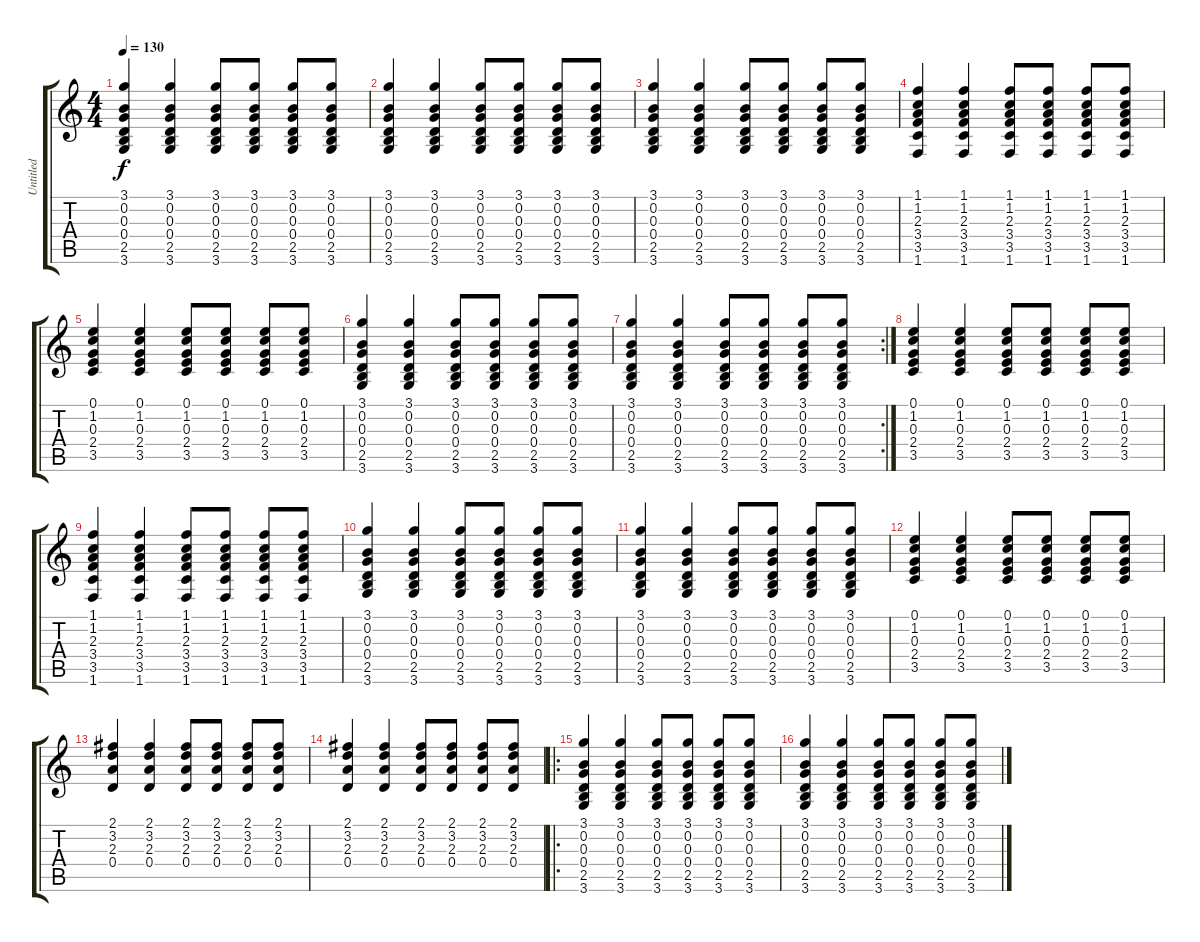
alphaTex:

\track ("Untitled" "Untitled") {instrument acousticguitarnylon}
\staff {score tabs}
\tuning (E4 B3 G3 D3 A2 E2) {hide}
\ts (4 4)
\tempo 130
\clef g2
\ks c
(3.1 0.2 0.3 0.4 2.5 3.6).4{dy f} (3.1 0.2 0.3 0.4 2.5 3.6).4 (3.1 0.2 0.3 0.4 2.5 3.6).8 (3.1 0.2 0.3 0.4 2.5 3.6).8 (3.1 0.2 0.3 0.4 2.5 3.6).8 (3.1 0.2 0.3 0.4 2.5 3.6).8 |
(3.1 0.2 0.3 0.4 2.5 3.6).4 (3.1 0.2 0.3 0.4 2.5 3.6).4 (3.1 0.2 0.3 0.4 2.5 3.6).8 (3.1 0.2 0.3 0.4 2.5 3.6).8 (3.1 0.2 0.3 0.4 2.5 3.6).8 (3.1 0.2 0.3 0.4 2.5 3.6).8 |
(3.1 0.2 0.3 0.4 2.5 3.6).4 (3.1 0.2 0.3 0.4 2.5 3.6).4 (3.1 0.2 0.3 0.4 2.5 3.6).8 (3.1 0.2 0.3 0.4 2.5 3.6).8 (3.1 0.2 0.3 0.4 2.5 3.6).8 (3.1 0.2 0.3 0.4 2.5 3.6).8 |
(1.1 1.2 2.3 3.4 3.5 1.6).4 (1.1 1.2 2.3 3.4 3.5 1.6).4 (1.1 1.2 2.3 3.4 3.5 1.6).8 (1.1 1.2 2.3 3.4 3.5 1.6).8 (1.1 1.2 2.3 3.4 3.5 1.6).8 (1.1 1.2 2.3 3.4 3.5 1.6).8 |
(0.1 1.2 0.3 2.4 3.5).4 (0.1 1.2 0.3 2.4 3.5).4 (0.1 1.2 0.3 2.4 3.5).8 (0.1 1.2 0.3 2.4 3.5).8 (0.1 1.2 0.3 2.4 3.5).8 (0.1 1.2 0.3 2.4 3.5).8 |
(3.1 0.2 0.3 0.4 2.5 3.6).4 (3.1 0.2 0.3 0.4 2.5 3.6).4 (3.1 0.2 0.3 0.4 2.5 3.6).8 (3.1 0.2 0.3 0.4 2.5 3.6).8 (3.1 0.2 0.3 0.4 2.5 3.6).8 (3.1 0.2 0.3 0.4 2.5 3.6).8 |
\rc 2
(3.1 0.2 0.3 0.4 2.5 3.6).4 (3.1 0.2 0.3 0.4 2.5 3.6).4 (3.1 0.2 0.3 0.4 2.5 3.6).8 (3.1 0.2 0.3 0.4 2.5 3.6).8 (3.1 0.2 0.3 0.4 2.5 3.6).8 (3.1 0.2 0.3 0.4 2.5 3.6).8 |
(0.1 1.2 0.3 2.4 3.5).4 (0.1 1.2 0.3 2.4 3.5).4 (0.1 1.2 0.3 2.4 3.5).8 (0.1 1.2 0.3 2.4 3.5).8 (0.1 1.2 0.3 2.4 3.5).8 (0.1 1.2 0.3 2.4 3.5).8 |
(1.1 1.2 2.3 3.4 3.5 1.6).4 (1.1 1.2 2.3 3.4 3.5 1.6).4 (1.1 1.2 2.3 3.4 3.5 1.6).8 (1.1 1.2 2.3 3.4 3.5 1.6).8 (1.1 1.2 2.3 3.4 3.5 1.6).8 (1.1 1.2 2.3 3.4 3.5 1.6).8 |
(3.1 0.2 0.3 0.4 2.5 3.6).4 (3.1 0.2 0.3 0.4 2.5 3.6).4 (3.1 0.2 0.3 0.4 2.5 3.6).8 (3.1 0.2 0.3 0.4 2.5 3.6).8 (3.1 0.2 0.3 0.4 2.5 3.6).8 (3.1 0.2 0.3 0.4 2.5 3.6).8 |
(3.1 0.2 0.3 0.4 2.5 3.6).4 (3.1 0.2 0.3 0.4 2.5 3.6).4 (3.1 0.2 0.3 0.4 2.5 3.6).8 (3.1 0.2 0.3 0.4 2.5 3.6).8 (3.1 0.2 0.3 0.4 2.5 3.6).8 (3.1 0.2 0.3 0.4 2.5 3.6).8 |
(0.1 1.2 0.3 2.4 3.5).4 (0.1 1.2 0.3 2.4 3.5).4 (0.1 1.2 0.3 2.4 3.5).8 (0.1 1.2 0.3 2.4 3.5).8 (0.1 1.2 0.3 2.4 3.5).8 (0.1 1.2 0.3 2.4 3.5).8 |
(2.1 3.2 2.3 0.4).4 (2.1 3.2 2.3 0.4).4 (2.1 3.2 2.3 0.4).8 (2.1 3.2 2.3 0.4).8 (2.1 3.2 2.3 0.4).8 (2.1 3.2 2.3 0.4).8 |
(2.1 3.2 2.3 0.4).4 (2.1 3.2 2.3 0.4).4 (2.1 3.2 2.3 0.4).8 (2.1 3.2 2.3 0.4).8 (2.1 3.2 2.3 0.4).8 (2.1 3.2 2.3 0.4).8 |
\ro
(3.1 0.2 0.3 0.4 2.5 3.6).4 (3.1 0.2 0.3 0.4 2.5 3.6).4 (3.1 0.2 0.3 0.4 2.5 3.6).8 (3.1 0.2 0.3 0.4 2.5 3.6).8 (3.1 0.2 0.3 0.4 2.5 3.6).8 (3.1 0.2 0.3 0.4 2.5 3.6).8 |
(3.1 0.2 0.3 0.4 2.5 3.6).4 (3.1 0.2 0.3 0.4 2.5 3.6).4 (3.1 0.2 0.3 0.4 2.5 3.6).8 (3.1 0.2 0.3 0.4 2.5 3.6).8 (3.1 0.2 0.3 0.4 2.5 3.6).8 (3.1 0.2 0.3 0.4 2.5 3.6).8
